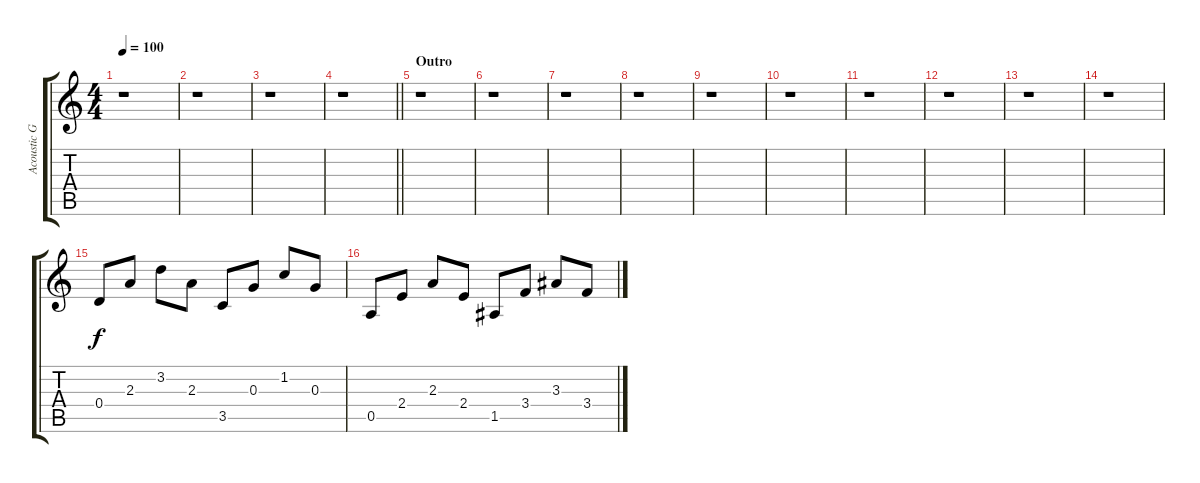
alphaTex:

\track ("Acoustic Guitar 1" "Acoustic G") {instrument acousticguitarsteel}
\staff {score tabs}
\tuning (E4 B3 G3 D3 A2 E2) {hide}
\ts (4 4)
\tempo 100
\clef g2
\ks c
r.1{dy f} |
r.1 |
r.1 |
\barLineRight lightlight
r.1 |
\section ("" "Outro")
r.1 |
r.1 |
r.1 |
r.1 |
r.1 |
r.1 |
r.1 |
r.1 |
r.1 |
r.1 |
0.4.8 2.3.8 3.2.8 2.3.8 3.5.8 0.3.8 1.2.8 0.3.8 |
0.5.8 2.4.8 2.3.8 2.4.8 1.5.8 3.4.8 3.3.8 3.4.8
